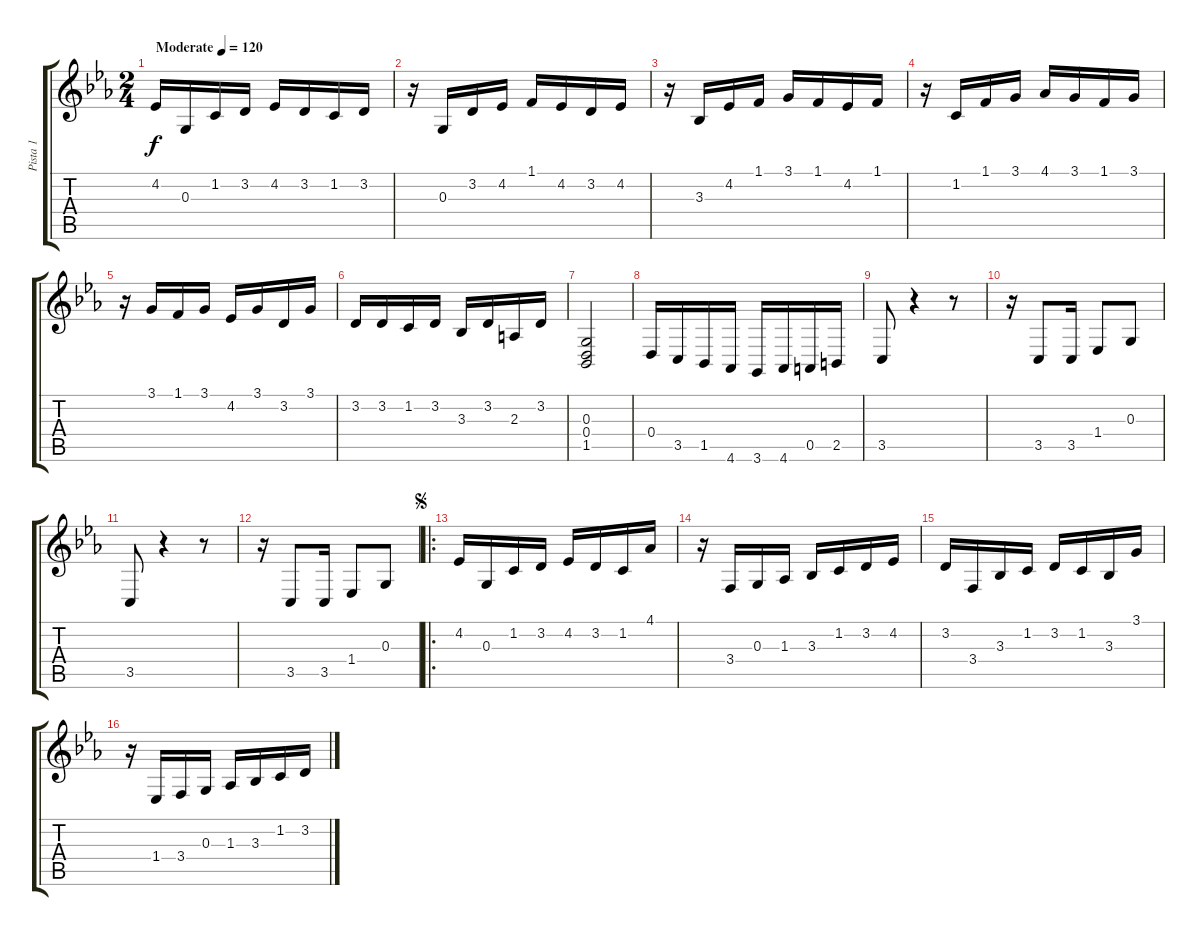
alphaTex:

\track ("Pista 1" "Pista 1") {instrument acousticgrandpiano}
\staff {score tabs}
\tuning (E4 B3 G3 D3 A2 E2) {hide}
\ts (2 4)
\tempo (120 "Moderate")
\clef g2
\ks cminor
4.2.16{dy f instrument acousticgrandpiano} 0.3.16 1.2.16 3.2.16 4.2.16 3.2.16 1.2.16 3.2.16 |
r.16 0.3.16 3.2.16 4.2.16 1.1.16 4.2.16 3.2.16 4.2.16 |
r.16 3.3.16 4.2.16 1.1.16 3.1.16 1.1.16 4.2.16 1.1.16 |
r.16 1.2.16 1.1.16 3.1.16 4.1.16 3.1.16 1.1.16 3.1.16 |
r.16 3.1.16 1.1.16 3.1.16 4.2.16 3.1.16 3.2.16 3.1.16 |
3.2.16 3.2.16 1.2.16 3.2.16 3.3.16 3.2.16 2.3.16 3.2.16 |
(0.3 0.4 1.5).2 |
0.4.16 3.5.16 1.5.16 4.6.16 3.6.16 4.6.16 0.5.16 2.5.16 |
3.5.8 r.4 r.8 |
r.16 3.5.8 3.5.16 1.4.8 0.3.8 |
3.5.8 r.4 r.8 |
r.16 3.5.8 3.5.16 1.4.8 0.3.8 |
\ro
\jump segno
4.2.16 0.3.16 1.2.16 3.2.16 4.2.16 3.2.16 1.2.16 4.1.16 |
r.16 3.4.16 0.3.16 1.3.16 3.3.16 1.2.16 3.2.16 4.2.16 |
3.2.16 3.4.16 3.3.16 1.2.16 3.2.16 1.2.16 3.3.16 3.1.16 |
r.16 1.4.16 3.4.16 0.3.16 1.3.16 3.3.16 1.2.16 3.2.16
